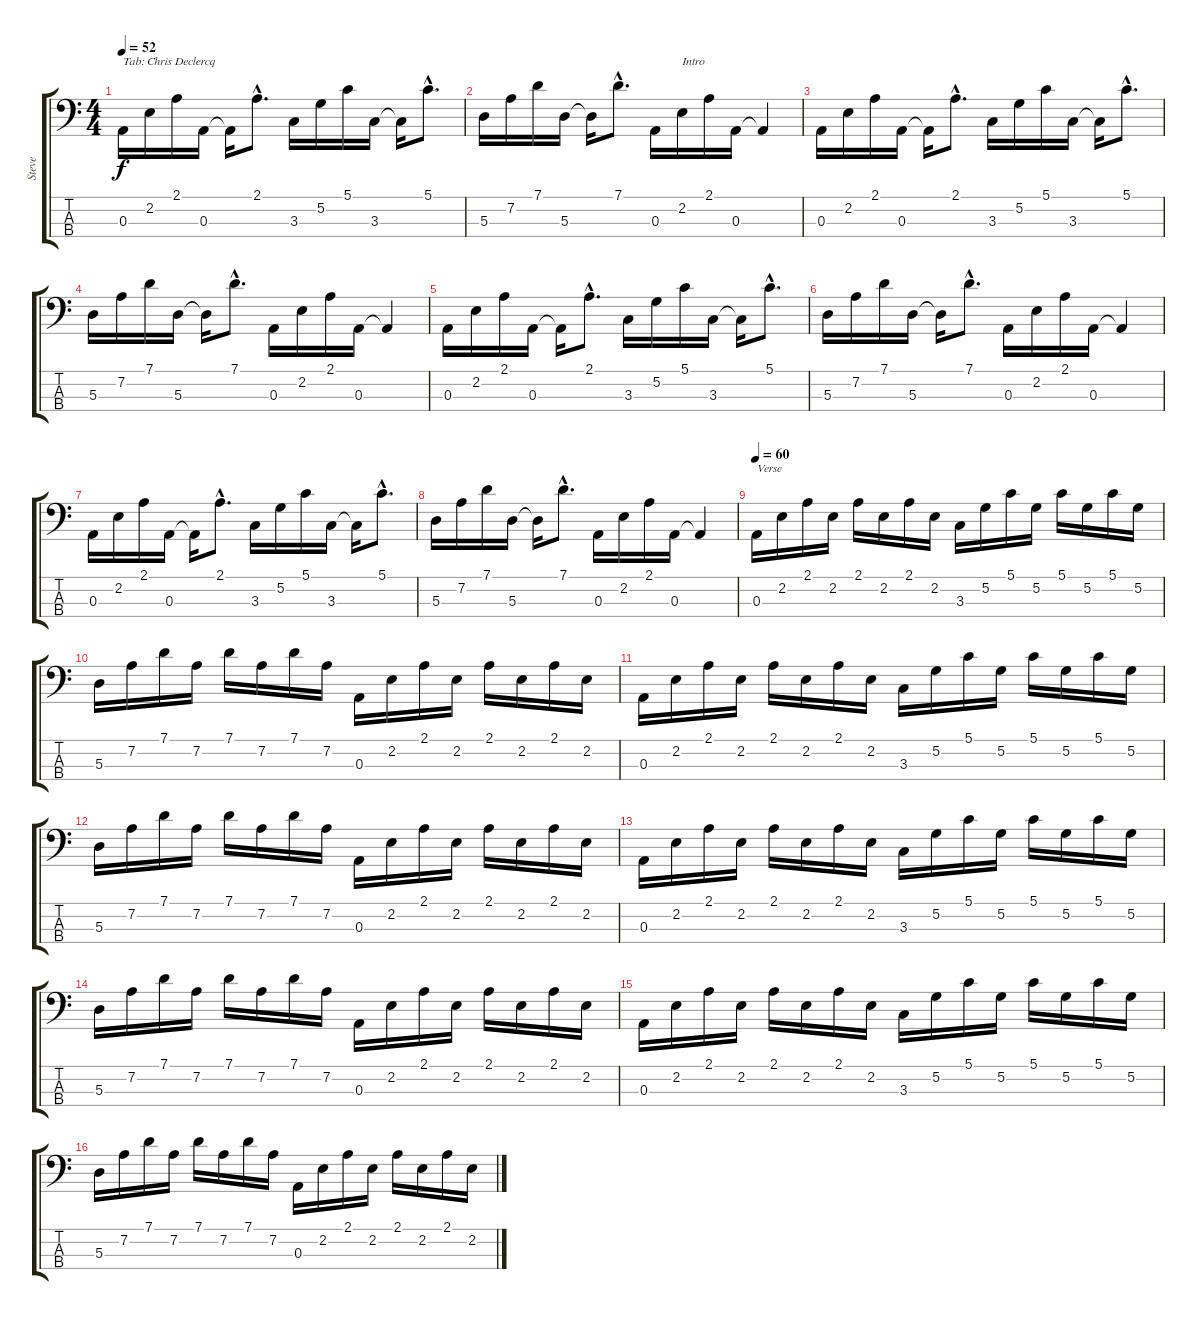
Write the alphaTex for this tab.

\track ("Steve" "Steve") {instrument electricbassfinger}
\staff {score tabs}
\tuning (G2 D2 A1 E1) {hide}
\ts (4 4)
\tempo 52
\clef f4
\ks c
0.3.16{txt "Tab: Chris Declercq" dy f instrument electricbassfinger} 2.2.16 2.1.16 0.3.16 0.3{t}.16 2.1{hac}.8{d} 3.3.16 5.2.16 5.1.16 3.3.16 3.3{t}.16 5.1{hac}.8{d} |
5.3.16 7.2.16 7.1.16 5.3.16 5.3{t}.16 7.1{hac}.8{d} 0.3.16 2.2.16{txt "Intro"} 2.1.16 0.3.16 0.3{t}.4 |
0.3.16 2.2.16 2.1.16 0.3.16 0.3{t}.16 2.1{hac}.8{d} 3.3.16 5.2.16 5.1.16 3.3.16 3.3{t}.16 5.1{hac}.8{d} |
5.3.16 7.2.16 7.1.16 5.3.16 5.3{t}.16 7.1{hac}.8{d} 0.3.16 2.2.16 2.1.16 0.3.16 0.3{t}.4 |
0.3.16 2.2.16 2.1.16 0.3.16 0.3{t}.16 2.1{hac}.8{d} 3.3.16 5.2.16 5.1.16 3.3.16 3.3{t}.16 5.1{hac}.8{d} |
5.3.16 7.2.16 7.1.16 5.3.16 5.3{t}.16 7.1{hac}.8{d} 0.3.16 2.2.16 2.1.16 0.3.16 0.3{t}.4 |
0.3.16 2.2.16 2.1.16 0.3.16 0.3{t}.16 2.1{hac}.8{d} 3.3.16 5.2.16 5.1.16 3.3.16 3.3{t}.16 5.1{hac}.8{d} |
5.3.16 7.2.16 7.1.16 5.3.16 5.3{t}.16 7.1{hac}.8{d} 0.3.16 2.2.16 2.1.16 0.3.16 0.3{t}.4 |
\tempo 60
0.3.16{txt "Verse"} 2.2.16 2.1.16 2.2.16 2.1.16 2.2.16 2.1.16 2.2.16 3.3.16 5.2.16 5.1.16 5.2.16 5.1.16 5.2.16 5.1.16 5.2.16 |
5.3.16 7.2.16 7.1.16 7.2.16 7.1.16 7.2.16 7.1.16 7.2.16 0.3.16 2.2.16 2.1.16 2.2.16 2.1.16 2.2.16 2.1.16 2.2.16 |
0.3.16 2.2.16 2.1.16 2.2.16 2.1.16 2.2.16 2.1.16 2.2.16 3.3.16 5.2.16 5.1.16 5.2.16 5.1.16 5.2.16 5.1.16 5.2.16 |
5.3.16 7.2.16 7.1.16 7.2.16 7.1.16 7.2.16 7.1.16 7.2.16 0.3.16 2.2.16 2.1.16 2.2.16 2.1.16 2.2.16 2.1.16 2.2.16 |
0.3.16 2.2.16 2.1.16 2.2.16 2.1.16 2.2.16 2.1.16 2.2.16 3.3.16 5.2.16 5.1.16 5.2.16 5.1.16 5.2.16 5.1.16 5.2.16 |
5.3.16 7.2.16 7.1.16 7.2.16 7.1.16 7.2.16 7.1.16 7.2.16 0.3.16 2.2.16 2.1.16 2.2.16 2.1.16 2.2.16 2.1.16 2.2.16 |
0.3.16 2.2.16 2.1.16 2.2.16 2.1.16 2.2.16 2.1.16 2.2.16 3.3.16 5.2.16 5.1.16 5.2.16 5.1.16 5.2.16 5.1.16 5.2.16 |
5.3.16 7.2.16 7.1.16 7.2.16 7.1.16 7.2.16 7.1.16 7.2.16 0.3.16 2.2.16 2.1.16 2.2.16 2.1.16 2.2.16 2.1.16 2.2.16
